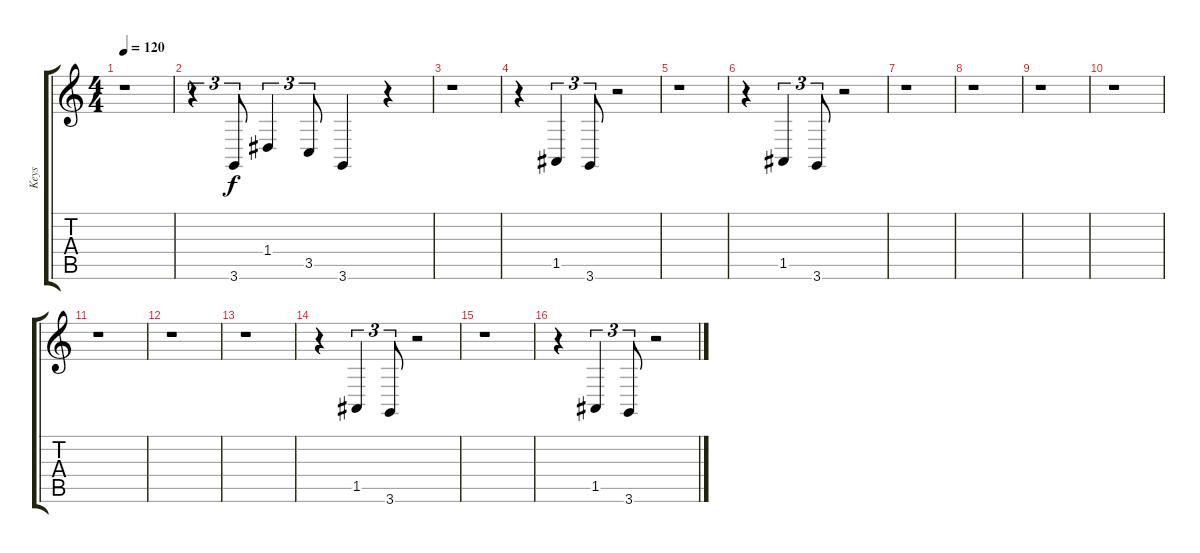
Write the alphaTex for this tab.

\track ("Keys" "Keys") {instrument lead2sawtooth}
\staff {score tabs}
\tuning (E4 B3 G3 D3 A2 E2) {hide}
\ts (4 4)
\tempo 120
\clef g2
\ks c
r.1{dy f} |
r.4{tu (3 2)} 3.6.8{tu (3 2)} 1.4.4{tu (3 2)} 3.5.8{tu (3 2)} 3.6.4 r.4 |
r.1 |
r.4 1.5.4{tu (3 2)} 3.6.8{tu (3 2)} r.2 |
r.1 |
r.4 1.5.4{tu (3 2)} 3.6.8{tu (3 2)} r.2 |
r.1 |
r.1 |
r.1 |
r.1 |
r.1 |
r.1 |
r.1 |
r.4 1.5.4{tu (3 2)} 3.6.8{tu (3 2)} r.2 |
r.1 |
r.4 1.5.4{tu (3 2)} 3.6.8{tu (3 2)} r.2
